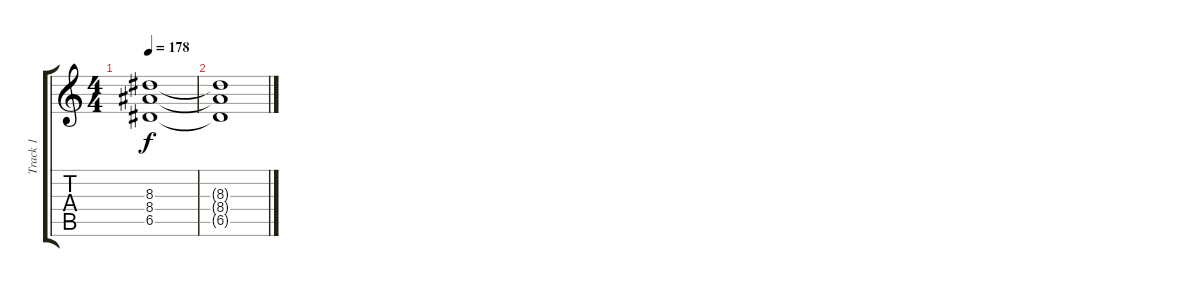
\track ("Track 1" "Track 1") {instrument distortionguitar}
\staff {score tabs}
\tuning (E4 B3 G3 D3 A2 E2) {hide}
\ts (4 4)
\tempo 178
\clef g2
\ks c
(8.3{t} 8.4{t} 6.5{t}).1{dy f} |
(8.3{t} 8.4{t} 6.5{t}).1
